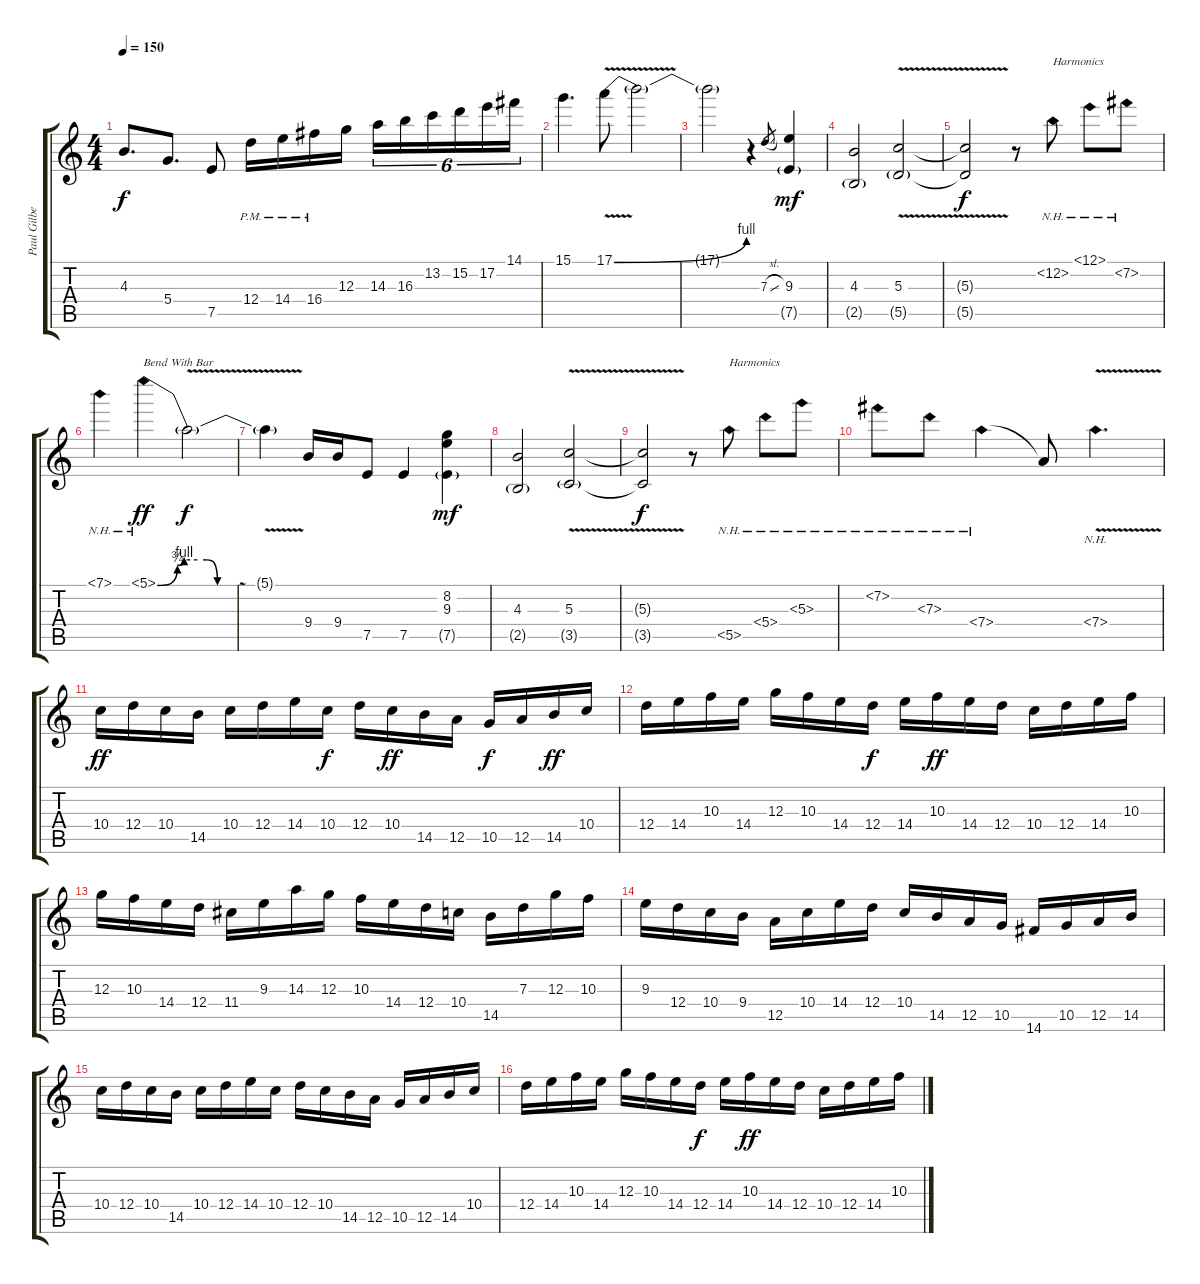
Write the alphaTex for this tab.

\track ("Paul Gilbert (Lead Guitar)" "Paul Gilbe") {instrument distortionguitar}
\staff {score tabs}
\tuning (E4 B3 G3 D3 A2 E2) {hide}
\ts (4 4)
\tempo 150
\clef g2
\ks c
4.3.8{d dy f} 5.4.8{d} 7.5.8 12.4{pm}.16 14.4{pm}.16 16.4{pm}.16 12.3.16 14.3.16{tu (6 4)} 16.3.16{tu (6 4)} 13.2.16{tu (6 4)} 15.2.16{tu (6 4)} 17.2.16{tu (6 4)} 14.1.16{tu (6 4)} |
15.1.4{d} 17.1{be (bend 0 0 60 4) v}.8 17.1{t}.2 |
17.1{t}.2 r.4 7.3{sl}.8{gr} (9.3 7.5{g}).4{dy mf} |
(4.3 2.5{g}).2 (5.3{v} 5.5{v g}).2 |
(5.3{t} 5.5{t}).2{dy f} r.8 12.2{nh}.8{txt "Harmonics"} 12.1{nh}.8 7.2{nh}.8 |
7.1{nh}.4 5.1{be (custom 0 0 15 3 20 4 30 4 37 4 45 0 60 0) nh}.4{txt "Bend With Bar" dy ff} 5.1{v t}.2{dy f} |
5.1{t}.4 9.4.16 9.4.16 7.5.8 7.5.4 (8.2 9.3 7.5{g}).4{dy mf} |
(4.3 2.5{g}).2 (5.3{v} 3.5{v g}).2 |
(5.3{t} 3.5{t}).2{dy f} r.8 5.5{nh}.8{txt "Harmonics"} 5.4{nh}.8 5.3{nh}.8 |
7.2{nh}.8 7.3{nh}.8 7.4{nh}.4 7.4{t}.8 7.4{nh v}.4{d} |
10.4.16{dy ff instrument distortionguitar} 12.4.16 10.4.16 14.5.16 10.4.16 12.4.16 14.4.16 10.4.16{dy f} 12.4.16 10.4.16{dy ff} 14.5.16 12.5.16 10.5.16{dy f} 12.5.16 14.5.16{dy ff} 10.4.16 |
12.4.16 14.4.16 10.3.16 14.4.16 12.3.16 10.3.16 14.4.16 12.4.16{dy f} 14.4.16 10.3.16{dy ff} 14.4.16 12.4.16 10.4.16 12.4.16 14.4.16 10.3.16 |
12.3.16 10.3.16 14.4.16 12.4.16 11.4.16 9.3.16 14.3.16 12.3.16 10.3.16 14.4.16 12.4.16 10.4.16 14.5.16 7.3.16 12.3.16 10.3.16 |
9.3.16 12.4.16 10.4.16 9.4.16 12.5.16 10.4.16 14.4.16 12.4.16 10.4.16 14.5.16 12.5.16 10.5.16 14.6.16 10.5.16 12.5.16 14.5.16 |
10.4.16 12.4.16 10.4.16 14.5.16 10.4.16 12.4.16 14.4.16 10.4.16 12.4.16 10.4.16 14.5.16 12.5.16 10.5.16 12.5.16 14.5.16 10.4.16 |
12.4.16 14.4.16 10.3.16 14.4.16 12.3.16 10.3.16 14.4.16 12.4.16{dy f} 14.4.16 10.3.16{dy ff} 14.4.16 12.4.16 10.4.16 12.4.16 14.4.16 10.3.16
